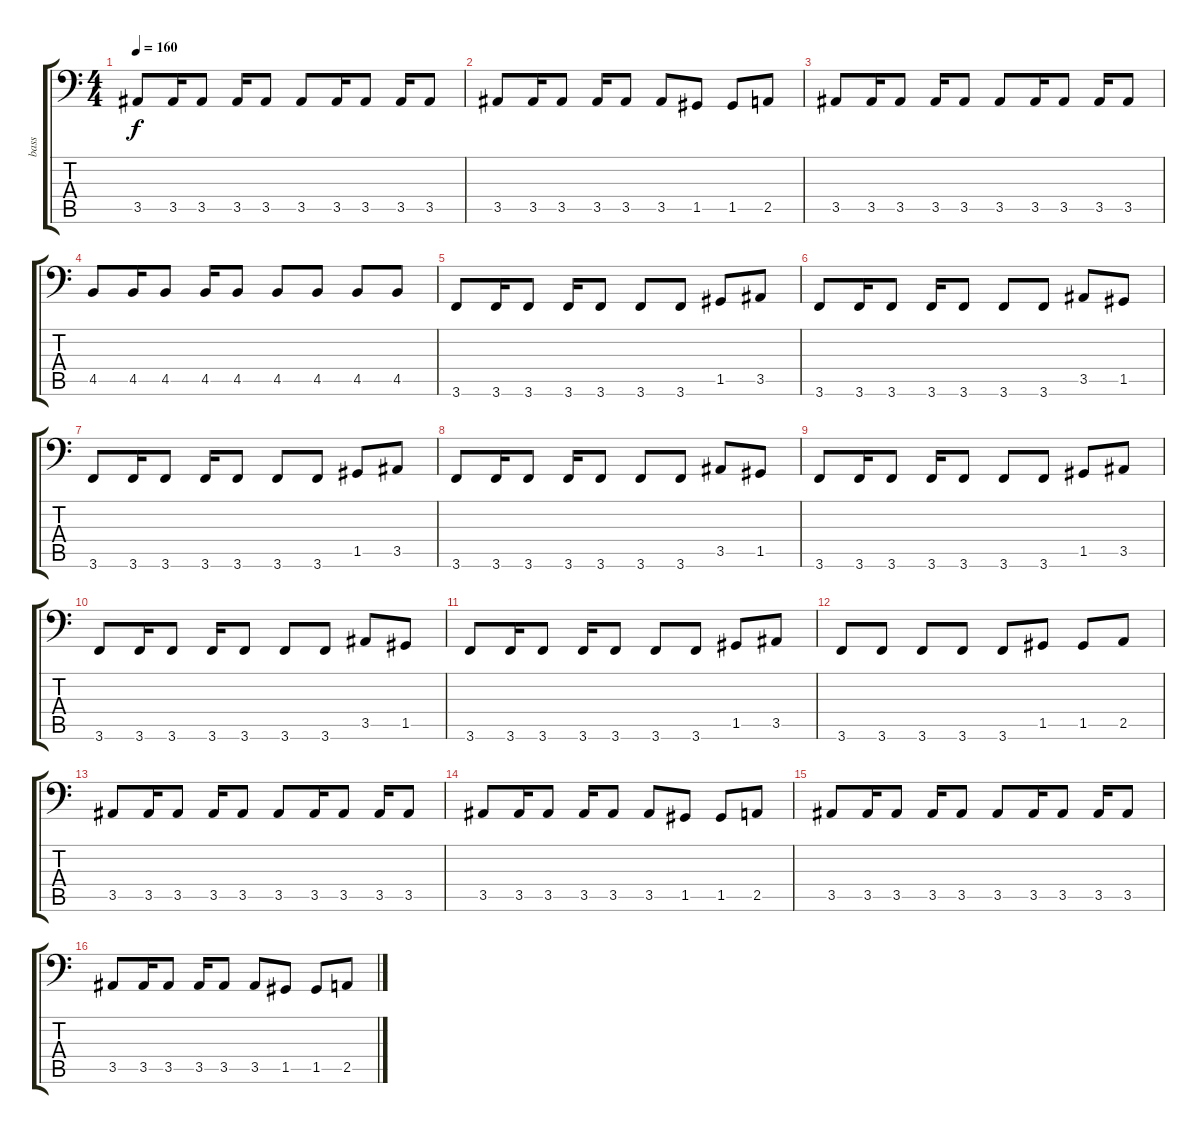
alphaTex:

\track ("bass" "bass") {instrument electricbassfinger}
\staff {score tabs}
\tuning (D3 A2 F2 C2 G1 D1) {hide}
\ts (4 4)
\tempo 160
\clef f4
\ks c
3.5.8{dy f} 3.5.16 3.5.8 3.5.16 3.5.8 3.5.8 3.5.16 3.5.8 3.5.16 3.5.8 |
3.5.8 3.5.16 3.5.8 3.5.16 3.5.8 3.5.8 1.5.8 1.5.8 2.5.8 |
3.5.8 3.5.16 3.5.8 3.5.16 3.5.8 3.5.8 3.5.16 3.5.8 3.5.16 3.5.8 |
4.5.8 4.5.16 4.5.8 4.5.16 4.5.8 4.5.8 4.5.8 4.5.8 4.5.8 |
3.6.8 3.6.16 3.6.8 3.6.16 3.6.8 3.6.8 3.6.8 1.5.8 3.5.8 |
3.6.8 3.6.16 3.6.8 3.6.16 3.6.8 3.6.8 3.6.8 3.5.8 1.5.8 |
3.6.8 3.6.16 3.6.8 3.6.16 3.6.8 3.6.8 3.6.8 1.5.8 3.5.8 |
3.6.8 3.6.16 3.6.8 3.6.16 3.6.8 3.6.8 3.6.8 3.5.8 1.5.8 |
3.6.8 3.6.16 3.6.8 3.6.16 3.6.8 3.6.8 3.6.8 1.5.8 3.5.8 |
3.6.8 3.6.16 3.6.8 3.6.16 3.6.8 3.6.8 3.6.8 3.5.8 1.5.8 |
3.6.8 3.6.16 3.6.8 3.6.16 3.6.8 3.6.8 3.6.8 1.5.8 3.5.8 |
3.6.8 3.6.8 3.6.8 3.6.8 3.6.8 1.5.8 1.5.8 2.5.8 |
3.5.8 3.5.16 3.5.8 3.5.16 3.5.8 3.5.8 3.5.16 3.5.8 3.5.16 3.5.8 |
3.5.8 3.5.16 3.5.8 3.5.16 3.5.8 3.5.8 1.5.8 1.5.8 2.5.8 |
3.5.8 3.5.16 3.5.8 3.5.16 3.5.8 3.5.8 3.5.16 3.5.8 3.5.16 3.5.8 |
3.5.8 3.5.16 3.5.8 3.5.16 3.5.8 3.5.8 1.5.8 1.5.8 2.5.8
